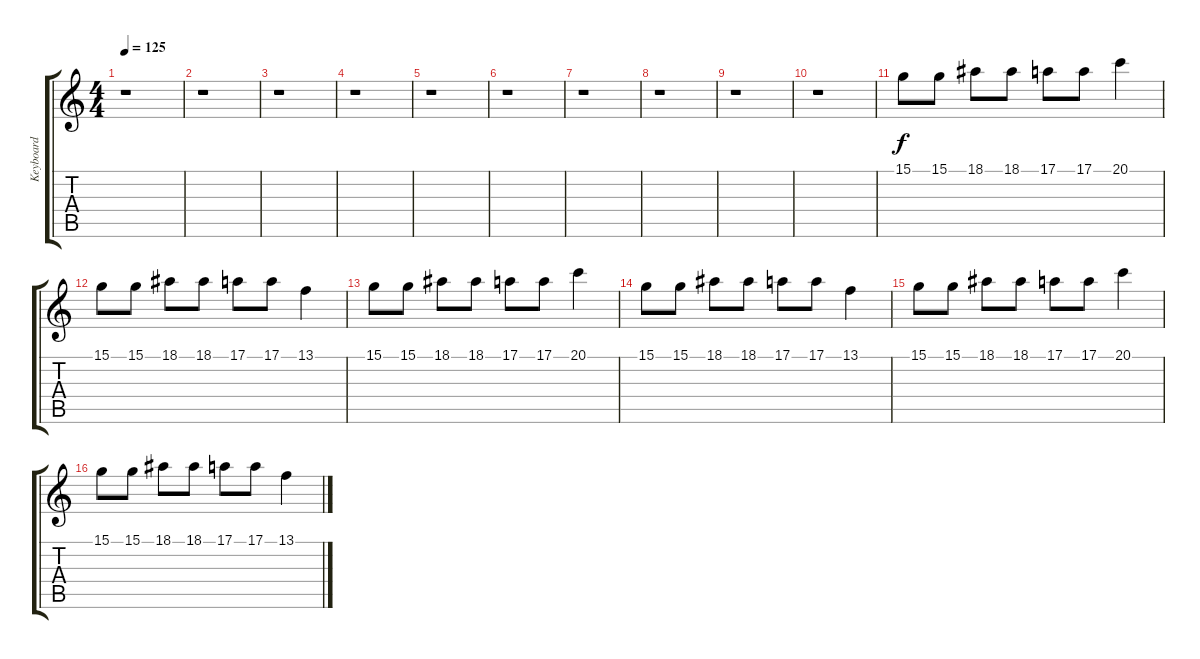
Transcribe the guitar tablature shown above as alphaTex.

\track ("Keyboard" "Keyboard") {instrument harpsichord}
\staff {score tabs}
\tuning (E4 B3 G3 D3 A2 E2) {hide}
\ts (4 4)
\tempo 125
\clef g2
\ks c
r.1{dy f} |
r.1 |
r.1 |
r.1 |
r.1 |
r.1 |
r.1 |
r.1 |
r.1 |
r.1 |
15.1.8 15.1.8 18.1.8 18.1.8 17.1.8 17.1.8 20.1.4 |
15.1.8 15.1.8 18.1.8 18.1.8 17.1.8 17.1.8 13.1.4 |
15.1.8 15.1.8 18.1.8 18.1.8 17.1.8 17.1.8 20.1.4 |
15.1.8 15.1.8 18.1.8 18.1.8 17.1.8 17.1.8 13.1.4 |
15.1.8 15.1.8 18.1.8 18.1.8 17.1.8 17.1.8 20.1.4 |
15.1.8 15.1.8 18.1.8 18.1.8 17.1.8 17.1.8 13.1.4
